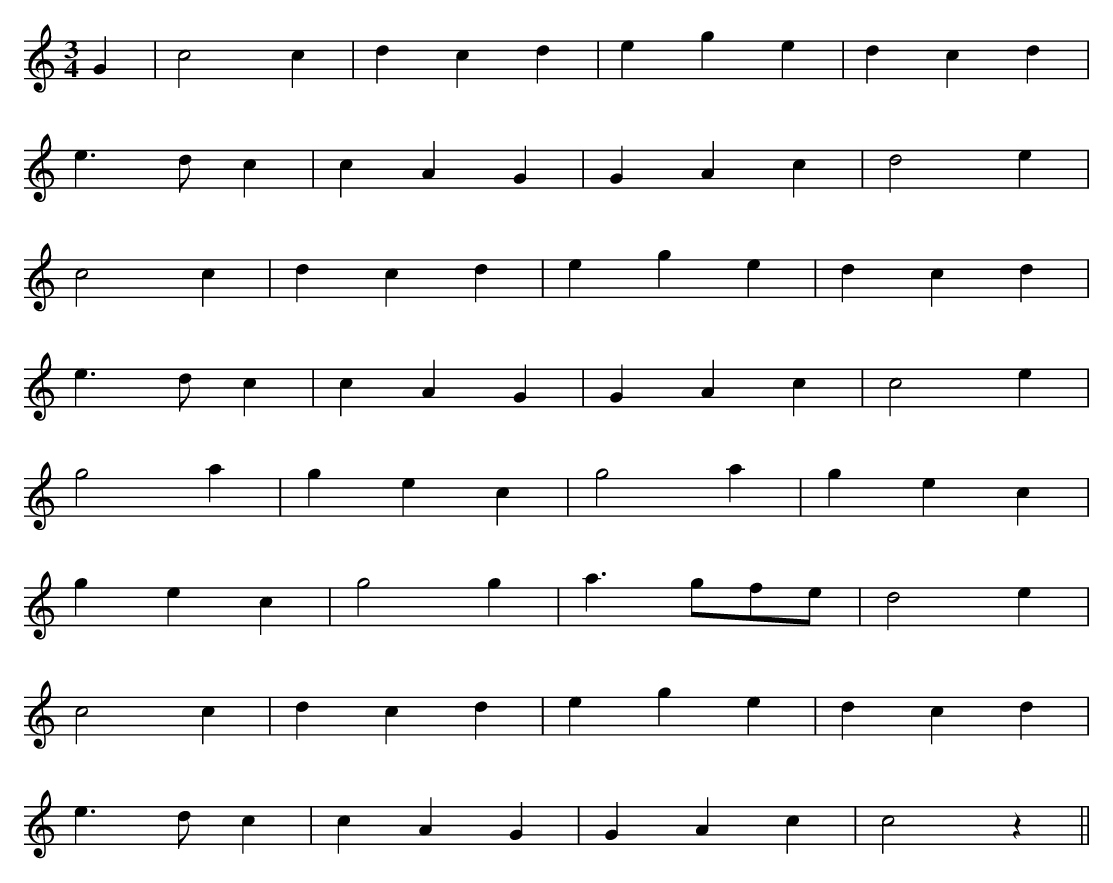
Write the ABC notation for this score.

X:1
M:3/4
K:C
G2|c4 c2|d2 c2 d2|e2 g2 e2|d2 c2 d2|
e3 d c2|c2 A2 G2|G2 A2 c2|d4 e2|
c4 c2|d2 c2 d2|e2 g2 e2|d2 c2 d2|
e3 d c2|c2 A2 G2|G2 A2 c2|c4 e2|
g4 a2|g2 e2 c2|g4 a2|g2 e2 c2|
g2 e2 c2|g4 g2|a3 gfe|d4 e2|
c4 c2|d2 c2 d2|e2 g2 e2|d2 c2 d2|
e3 d c2|c2 A2 G2|G2 A2 c2|c4 z2||
